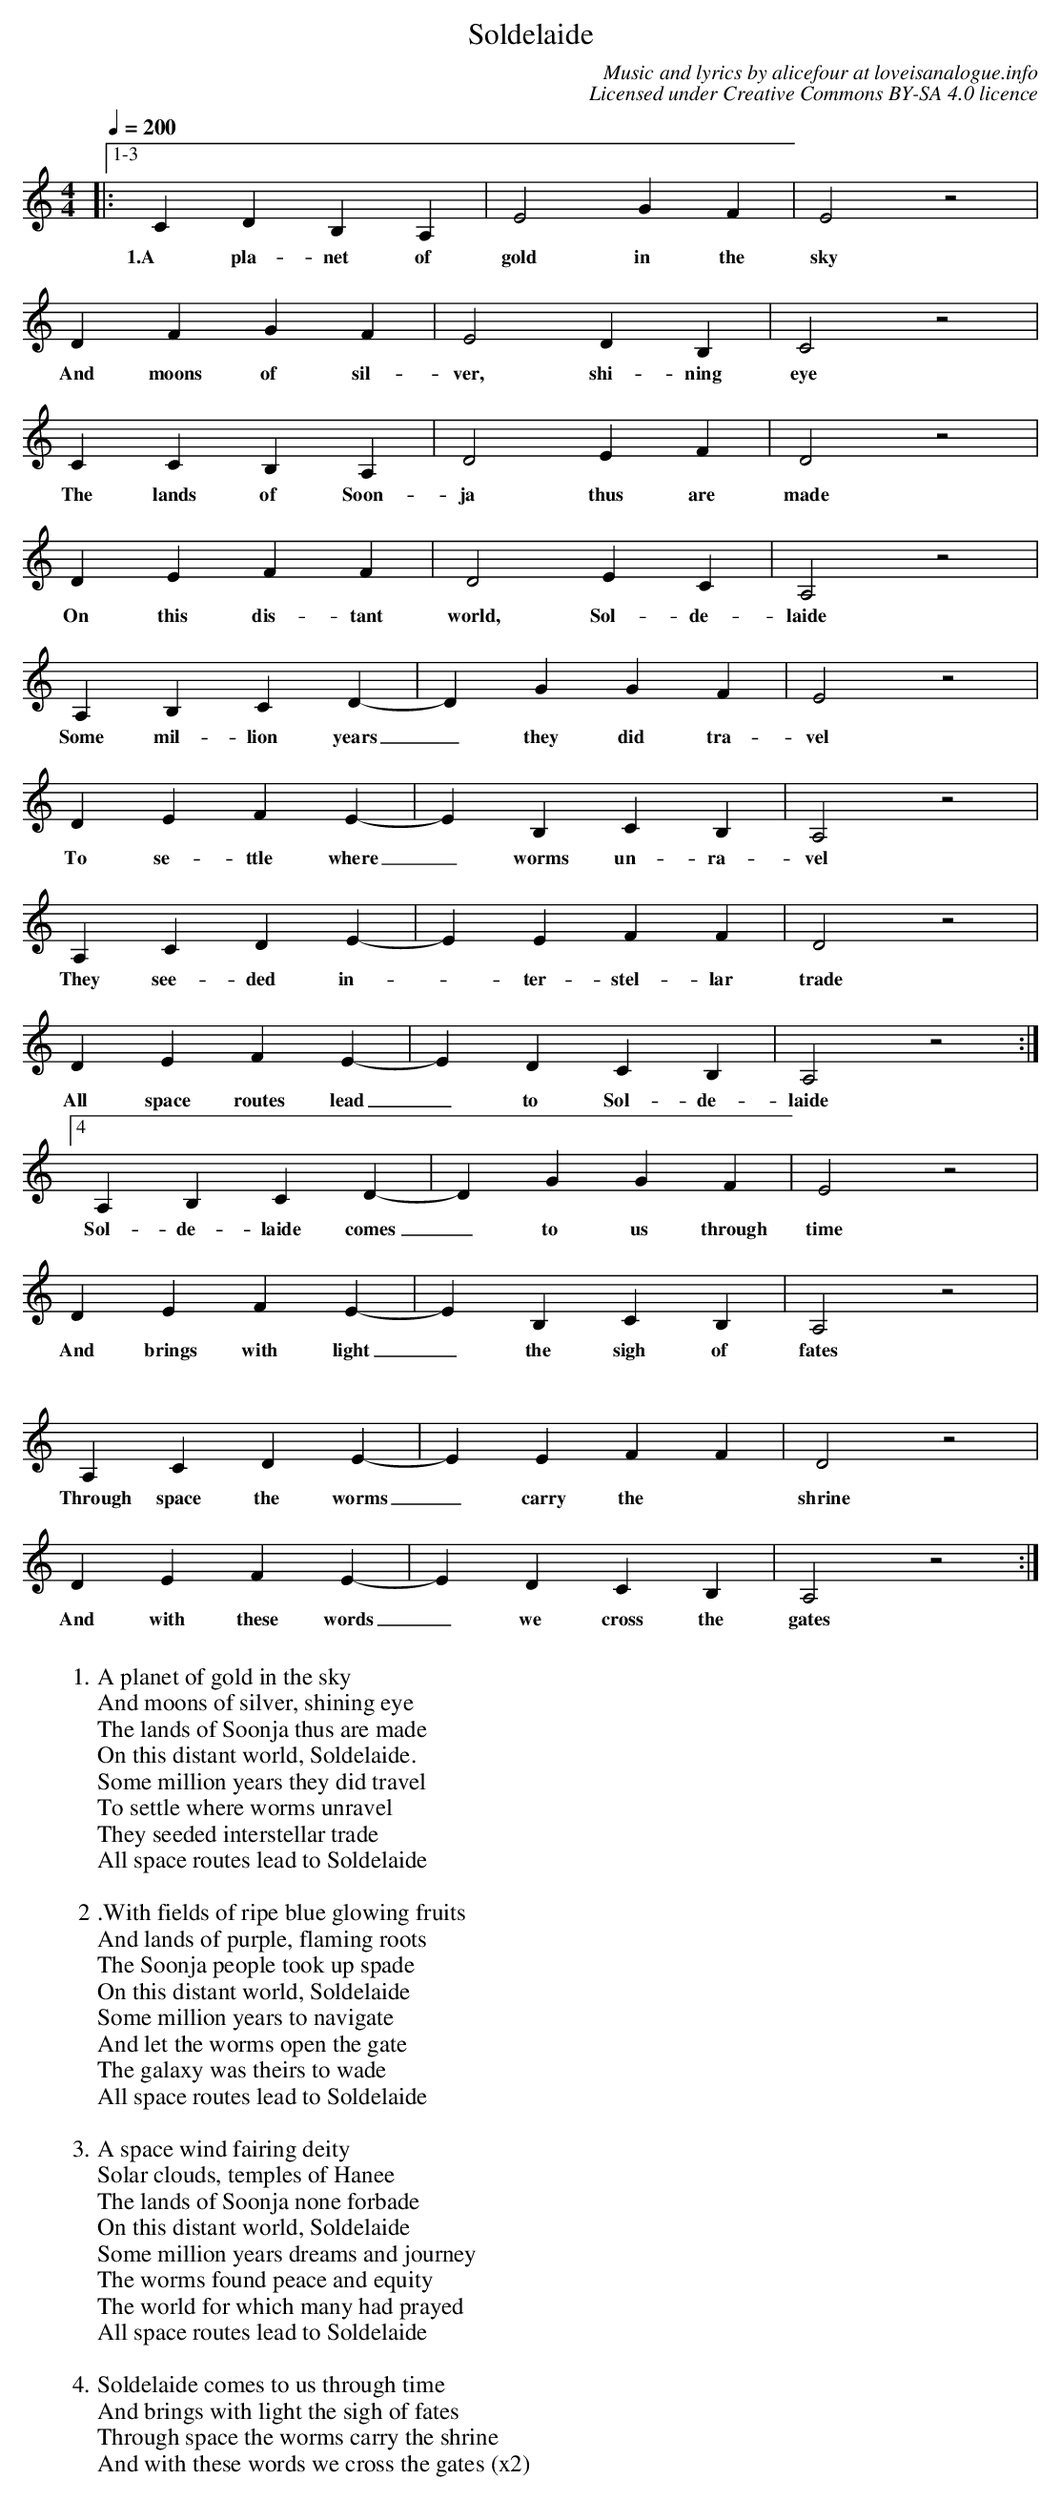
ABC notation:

X:1
T: Soldelaide
C: Music and lyrics by alicefour at loveisanalogue.info
C: Licensed under Creative Commons BY-SA 4.0 licence
M: 4/4
L: 1/4
Q: 200
K: Am
|:1-3 C D B, A, | E2 G F |  E2 z2 |
w: 1.A pla-net of | gold in the | sky
D F G F | E2 D B, | C2 z2 |
w: And moons of sil- | ver, shi-ning | eye
C C B, A, | D2 E F | D2 z2 |
w: The lands of Soon- | ja thus are | made
D E F F | D2 E C | A,2 z2 |
w: On this dis-tant | world, Sol-de-| laide
A, B, C D- | D G G F | E2 z2 |
w: Some mil-lion years | _ they did tra- | vel
D E F E- | E B, C B, | A,2 z2|
w: To se-ttle where | _ worms un-ra- | vel
A, C D E- | E E F F | D2 z2 |
w: They see-ded in- | _ ter-stel-lar | trade
D E F E- | E D C B, | A,2 z2 :|4
w: All space routes lead | _ to Sol-de-|laide
A, B, C D- | D G G F | E2 z2 |
w: Sol-de-laide comes | _ to us through | time
D E F E- | E B, C B, | A,2 z2|
w: And brings with light |  _ the sigh of  | fates
A, C D E- | E E F F | D2 z2 |
w: Through space the worms | _ carry the | shrine
D E F E- | E D C B, | A,2 z2 :|
w: And with these words | _ we cross the | gates
W:
W:1.A planet of gold in the sky
W: And moons of silver, shining eye
W: The lands of Soonja thus are made
W: On this distant world, Soldelaide.
W: Some million years they did travel
W: To settle where worms unravel
W: They seeded interstellar trade
W: All space routes lead to Soldelaide
W:
W: 2 .With fields of ripe blue glowing fruits
W: And lands of purple, flaming roots
W: The Soonja people took up spade
W: On this distant world, Soldelaide
W: Some million years to navigate
W: And let the worms open the gate
W: The galaxy was theirs to wade
W: All space routes lead to Soldelaide
W:
W: 3. A space wind fairing deity
W: Solar clouds, temples of Hanee
W: The lands of Soonja none forbade
W: On this distant world, Soldelaide
W: Some million years dreams and journey
W: The worms found peace and equity
W: The world for which many had prayed
W: All space routes lead to Soldelaide
W:
W: 4. Soldelaide comes to us through time
W: And brings with light the sigh of fates
W: Through space the worms carry the shrine
W: And with these words we cross the gates (x2)
